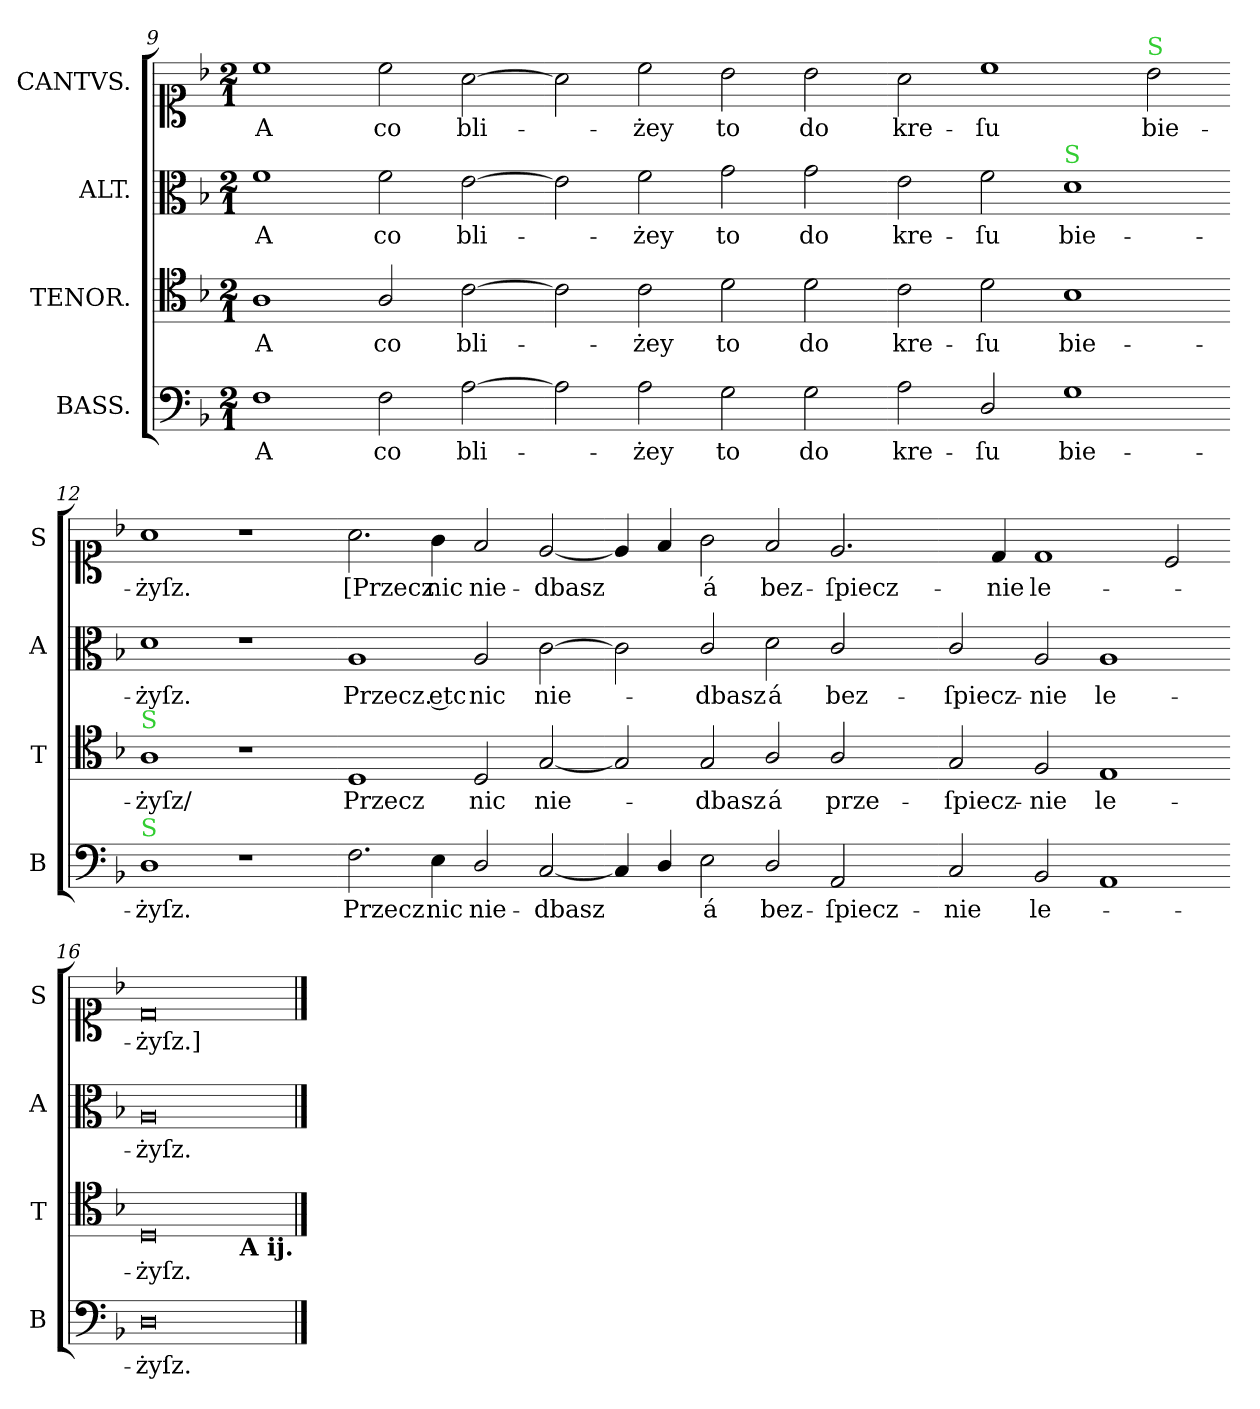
**kern	**text	**kern	**text	**kern	**text	**kern	**text
*part4	*part4	*part3	*part3	*part2	*part2	*part1	*part1
*staff4	*staff4	*staff3	*staff3	*staff2	*staff2	*staff1	*staff1
*I"BASS.	*	*I"TENOR.	*	*I"ALT.	*	*I"CANTVS.	*
*I'B	*	*I'T	*	*I'A	*	*I'S	*
*clefF4	*	*clefC4	*	*clefC3	*	*clefC1	*
*k[b-]	*	*k[b-]	*	*k[b-]	*	*k[b-]	*
*d:	*	*d:	*	*d:	*	*d:	*
*M2/1	*	*M2/1	*	*M2/1	*	*M2/1	*
=9	=9	=9	=9	=9	=9	=9	=9
1F\	A	1A\	A	1f\	A	1cc\	A
2F\	co	2A/	co	2f\	co	2cc\	co
[2A\	bli-	[2c\	bli-	[2e\	bli-	[2a\	bli-
=10-	=10-	=10-	=10-	=10-	=10-	=10-	=10-
2A\]	.	2c\]	.	2e\]	.	2a\]	.
2A\	-żey	2c\	-żey	2f\	-żey	2cc\	-żey
2G\	to	2d\	to	2g\	to	2b-\	to
2G\	do	2d\	do	2g\	do	2b-\	do
=11-	=11-	=11-	=11-	=11-	=11-	=11-	=11-
2A\	kre-	2c\	kre-	2e\	kre-	2a\	kre-
2D/	-ſu	2d\	-ſu	2f\	-ſu	1cc\	-ſu
!	!	!	!	!LO:TX:a:color=limegreen:t=S	!	!	!
1G\	bie-	1B-\	bie-	1d\	bie-	.	.
!	!	!	!	!	!	!LO:TX:a:color=limegreen:t=S	!
.	.	.	.	.	.	2b-\	bie-
=12-	=12-	=12-	=12-	=12-	=12-	=12-	=12-
!	!	!LO:TX:a:color=limegreen:t=S	!	!	!	!	!
!LO:TX:a:color=limegreen:t=S	!	!	!	!	!	!	!
1D/	-żyſz.	1A\	-żyſz/	1d\	-żyſz.	1a\	-żyſz.
1r	.	1r	.	1r	.	1r	.
=13-	=13-	=13-	=13-	=13-	=13-	=13-	=13-
2.F\	Przecz	1D/	Przecz	1A/	Przecz. etc	2.a\	[Przecz
4E\	nic	.	.	.	.	4g\	nic
!	!	!	!	!	!LO:LY:i	!	!
2D/	nie-	2D/	nic	2A/	nic	2f/	nie-
!	!	!	!	!	!LO:LY:i	!	!
[2C/	-dbasz	[2G/	nie-	[2c\	nie-	[2e/	-dbasz
=14-	=14-	=14-	=14-	=14-	=14-	=14-	=14-
4C/]	.	2G/]	.	2c\]	.	4e/]	.
4D/	.	.	.	.	.	4f/	.
!	!	!	!	!	!LO:LY:i	!	!
2E\	á	2G/	-dbasz	2c/	-dbasz	2g\	á
!	!	!	!	!	!LO:LY:i	!	!
2D/	bez-	2A/	á	2d\	á	2f/	bez-
!	!	!	!	!	!LO:LY:i	!	!
2AA/	-ſpiecz-	2A/	prze-	2c/	bez-	2.e/	-ſpiecz-
4ryy	.	4ryy	.	4ryy	.	.	.
=15-	=15-	=15-	=15-	=15-	=15-	=15-	=15-
!	!	!	!	!	!LO:LY:i	!	!
2C/	-nie	2G/	-ſpiecz-	2c/	-ſpiecz-	4ryy	.
.	.	.	.	.	.	4d/	-nie
!	!	!	!	!	!LO:LY:i	!	!
2BB-/	le-	2F/	-nie	2A/	-nie	1d/	le-
!	!	!	!	!	!LO:LY:i	!	!
1AA/	.	1E/	le-	1A/	le-	.	.
.	.	.	.	.	.	2c/	.
=16-	=16-	=16-	=16-	=16-	=16-	=16-	=16-
!	!	!	!	!	!LO:LY:i	!	!
0D\	-żyſz.	0D/	-żyſz.	0A/	-żyſz.	0d/	-żyſz.]
!	!	!LO:TX:b:B:t=A ij.	!	!	!	!	!
==	==	==	==	==	==	==	==
*-	*-	*-	*-	*-	*-	*-	*-
